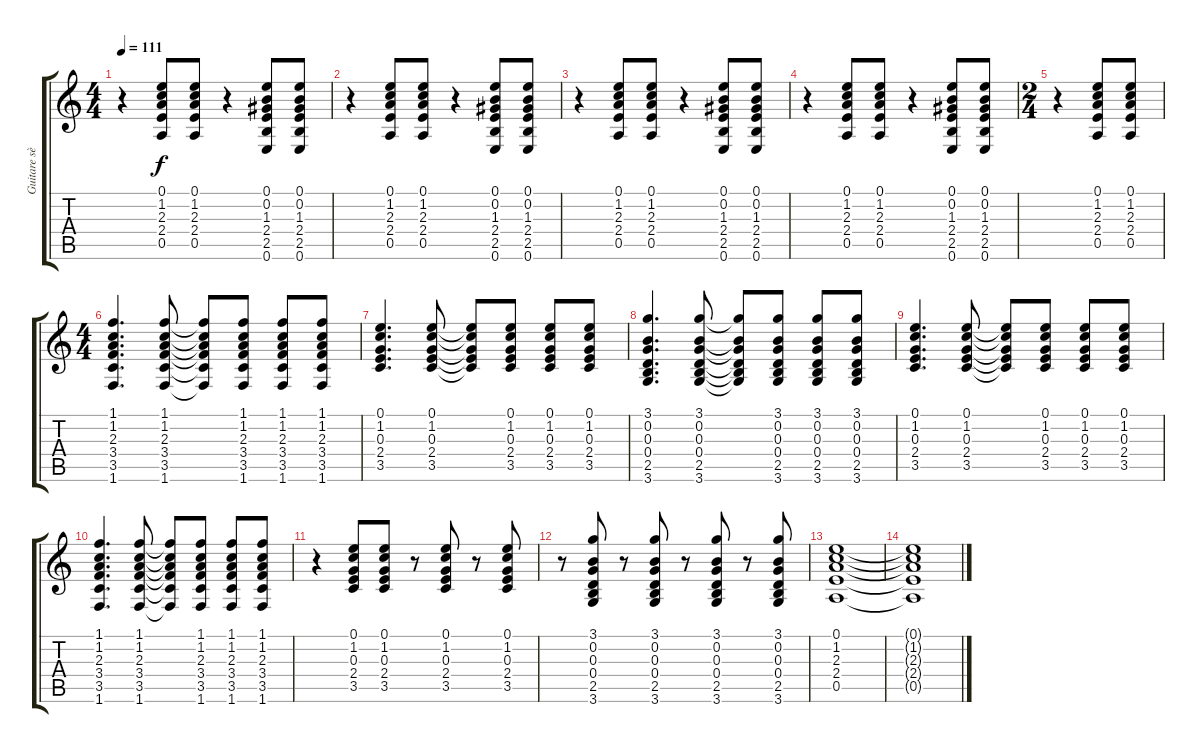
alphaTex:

\track ("Guitare sèche" "Guitare sè") {instrument acousticguitarsteel}
\staff {score tabs}
\tuning (E4 B3 G3 D3 A2 E2) {hide}
\ts (4 4)
\tempo 111
\clef g2
\ks c
r.4{dy f} (0.1 1.2 2.3 2.4 0.5).8 (0.1 1.2 2.3 2.4 0.5).8 r.4 (0.1 0.2 1.3 2.4 2.5 0.6).8 (0.1 0.2 1.3 2.4 2.5 0.6).8 |
r.4 (0.1 1.2 2.3 2.4 0.5).8 (0.1 1.2 2.3 2.4 0.5).8 r.4 (0.1 0.2 1.3 2.4 2.5 0.6).8 (0.1 0.2 1.3 2.4 2.5 0.6).8 |
r.4 (0.1 1.2 2.3 2.4 0.5).8 (0.1 1.2 2.3 2.4 0.5).8 r.4 (0.1 0.2 1.3 2.4 2.5 0.6).8 (0.1 0.2 1.3 2.4 2.5 0.6).8 |
r.4 (0.1 1.2 2.3 2.4 0.5).8 (0.1 1.2 2.3 2.4 0.5).8 r.4 (0.1 0.2 1.3 2.4 2.5 0.6).8 (0.1 0.2 1.3 2.4 2.5 0.6).8 |
\ts (2 4)
r.4 (0.1 1.2 2.3 2.4 0.5).8 (0.1 1.2 2.3 2.4 0.5).8 |
\ts (4 4)
(1.1 1.2 2.3 3.4 3.5 1.6).4{d} (1.1 1.2 2.3 3.4 3.5 1.6).8 (1.1{t} 1.2{t} 2.3{t} 3.4{t} 3.5{t} 1.6{t}).8 (1.1 1.2 2.3 3.4 3.5 1.6).8 (1.1 1.2 2.3 3.4 3.5 1.6).8 (1.1 1.2 2.3 3.4 3.5 1.6).8 |
(0.1 1.2 0.3 2.4 3.5).4{d} (0.1 1.2 0.3 2.4 3.5).8 (0.1{t} 1.2{t} 0.3{t} 2.4{t} 3.5{t}).8 (0.1 1.2 0.3 2.4 3.5).8 (0.1 1.2 0.3 2.4 3.5).8 (0.1 1.2 0.3 2.4 3.5).8 |
(3.1 0.2 0.3 0.4 2.5 3.6).4{d} (3.1 0.2 0.3 0.4 2.5 3.6).8 (3.1{t} 0.2{t} 0.3{t} 0.4{t} 2.5{t} 3.6{t}).8 (3.1 0.2 0.3 0.4 2.5 3.6).8 (3.1 0.2 0.3 0.4 2.5 3.6).8 (3.1 0.2 0.3 0.4 2.5 3.6).8 |
(0.1 1.2 0.3 2.4 3.5).4{d} (0.1 1.2 0.3 2.4 3.5).8 (0.1{t} 1.2{t} 0.3{t} 2.4{t} 3.5{t}).8 (0.1 1.2 0.3 2.4 3.5).8 (0.1 1.2 0.3 2.4 3.5).8 (0.1 1.2 0.3 2.4 3.5).8 |
(1.1 1.2 2.3 3.4 3.5 1.6).4{d} (1.1 1.2 2.3 3.4 3.5 1.6).8 (1.1{t} 1.2{t} 2.3{t} 3.4{t} 3.5{t} 1.6{t}).8 (1.1 1.2 2.3 3.4 3.5 1.6).8 (1.1 1.2 2.3 3.4 3.5 1.6).8 (1.1 1.2 2.3 3.4 3.5 1.6).8 |
r.4 (0.1 1.2 0.3 2.4 3.5).8 (0.1 1.2 0.3 2.4 3.5).8 r.8 (0.1 1.2 0.3 2.4 3.5).8 r.8 (0.1 1.2 0.3 2.4 3.5).8 |
r.8 (3.1 0.2 0.3 0.4 2.5 3.6).8 r.8 (3.1 0.2 0.3 0.4 2.5 3.6).8 r.8 (3.1 0.2 0.3 0.4 2.5 3.6).8 r.8 (3.1 0.2 0.3 0.4 2.5 3.6).8 |
(0.1 1.2 2.3 2.4 0.5).1 |
(0.1{t} 1.2{t} 2.3{t} 2.4{t} 0.5{t}).1
